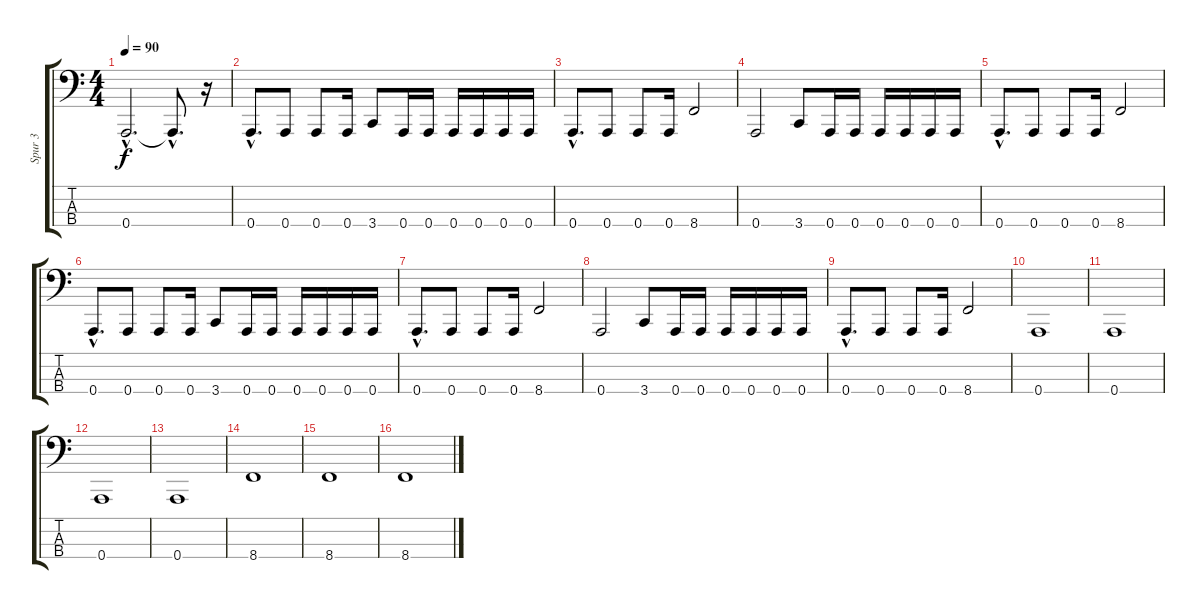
\track ("Spur 3" "Spur 3") {instrument electricbasspick}
\staff {score tabs}
\tuning (D2 A1 E1 A0) {hide}
\ts (4 4)
\tempo 90
\clef f4
\ks c
0.4{hac t}.2{d dy f} 0.4{hac t}.8{d} r.16 |
0.4{hac}.8{d} 0.4.8 0.4.8 0.4.16 3.4.8 0.4.16 0.4.16 0.4.16 0.4.16 0.4.16 0.4.16 |
0.4{hac}.8{d} 0.4.8 0.4.8 0.4.16 8.4.2 |
0.4.2 3.4.8 0.4.16 0.4.16 0.4.16 0.4.16 0.4.16 0.4.16 |
0.4{hac}.8{d} 0.4.8 0.4.8 0.4.16 8.4.2 |
0.4{hac}.8{d} 0.4.8 0.4.8 0.4.16 3.4.8 0.4.16 0.4.16 0.4.16 0.4.16 0.4.16 0.4.16 |
0.4{hac}.8{d} 0.4.8 0.4.8 0.4.16 8.4.2 |
0.4.2 3.4.8 0.4.16 0.4.16 0.4.16 0.4.16 0.4.16 0.4.16 |
0.4{hac}.8{d} 0.4.8 0.4.8 0.4.16 8.4.2 |
0.4.1 |
0.4.1 |
0.4.1 |
0.4.1 |
8.4.1 |
8.4.1 |
8.4.1
